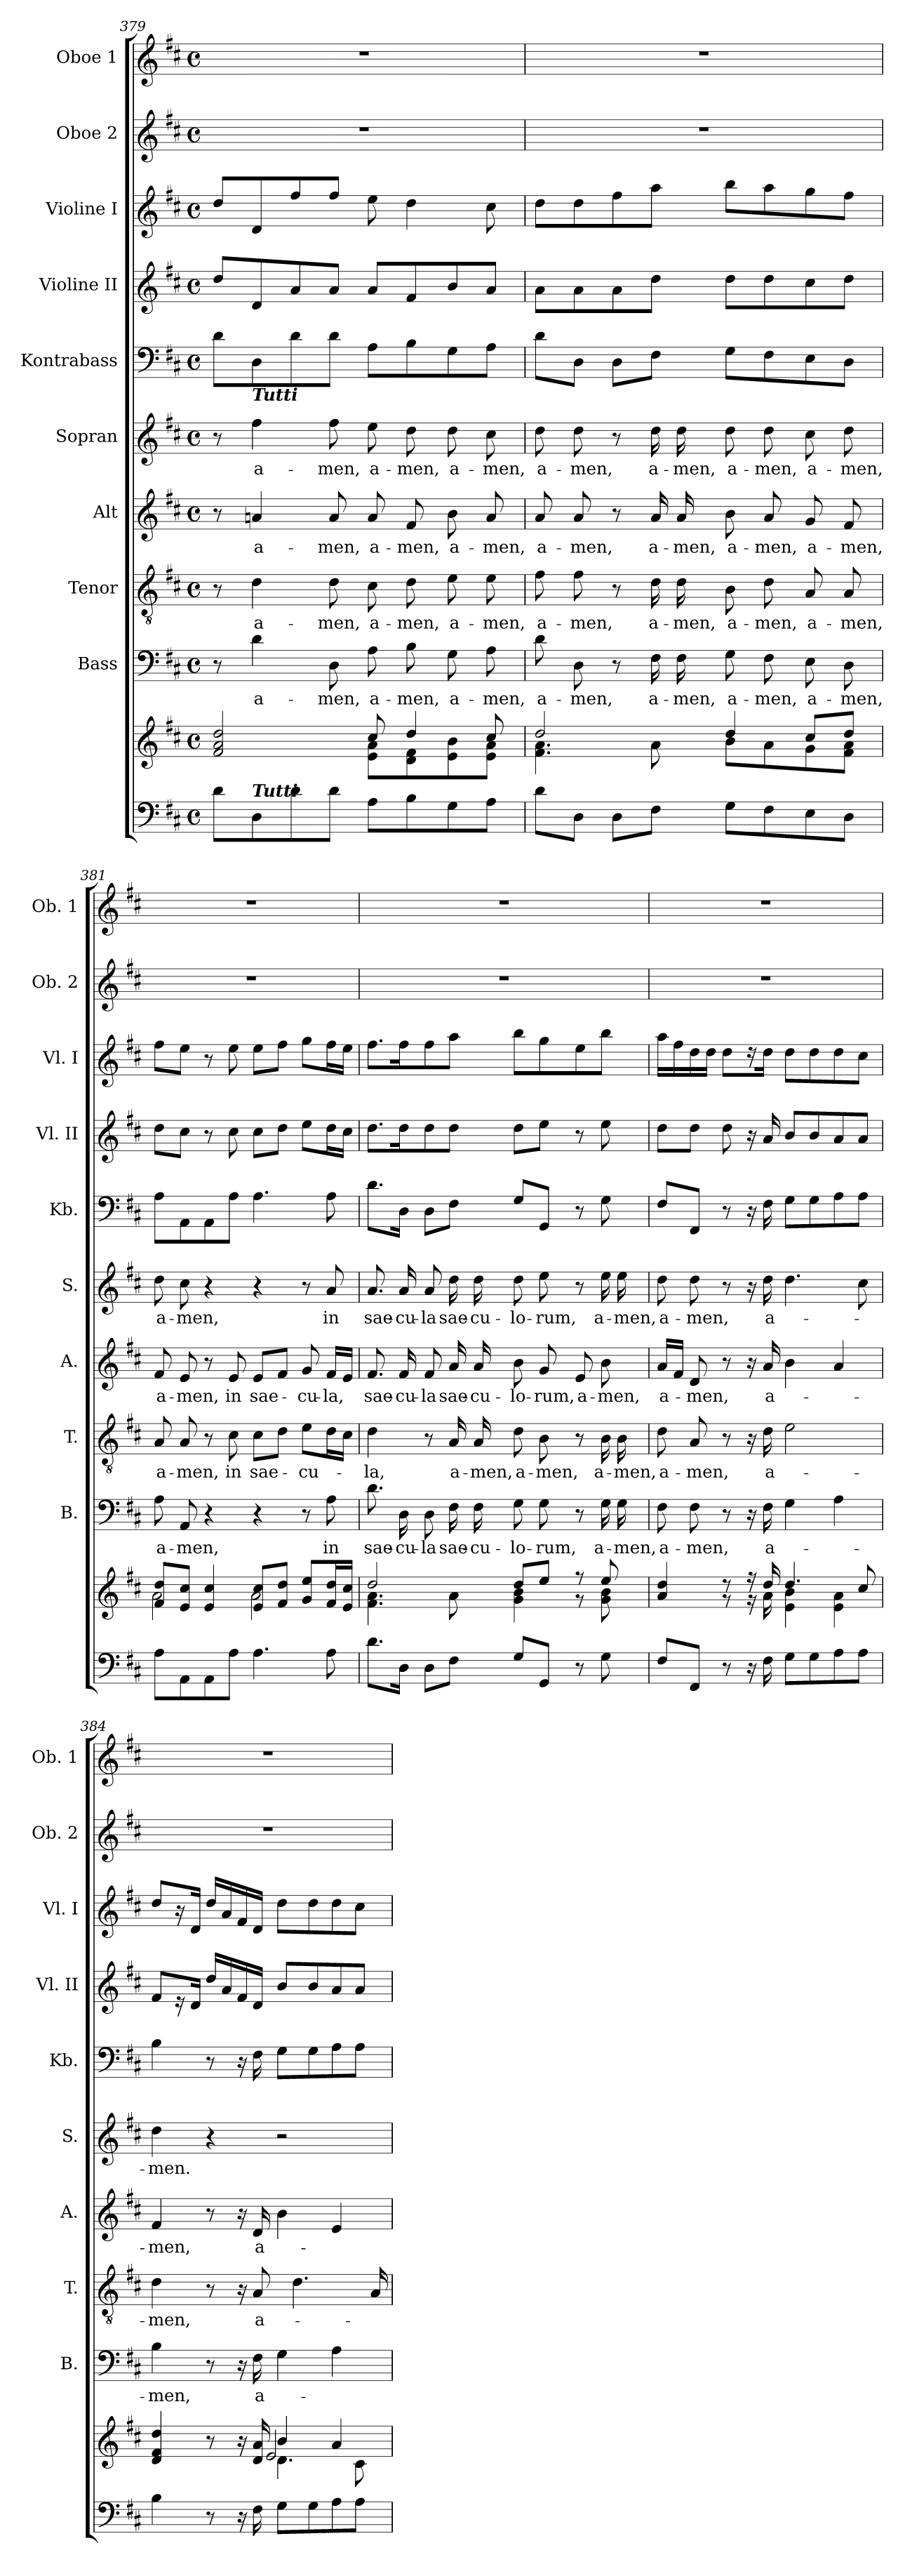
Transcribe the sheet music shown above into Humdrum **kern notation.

**kern	**kern	**kern	**text	**kern	**text	**kern	**text	**kern	**text	**kern	**kern	**kern	**kern	**kern
*part10	*part10	*part9	*part9	*part8	*part8	*part7	*part7	*part6	*part6	*part5	*part4	*part3	*part2	*part1
*staff11	*staff10	*staff9	*staff9	*staff8	*staff8	*staff7	*staff7	*staff6	*staff6	*staff5	*staff4	*staff3	*staff2	*staff1
*	*	*I"Bass	*	*I"Tenor	*	*I"Alt	*	*I"Sopran	*	*I"Kontrabass	*I"Violine II	*I"Violine I	*I"Oboe 2	*I"Oboe 1
*	*	*I'B.	*	*I'T.	*	*I'A.	*	*I'S.	*	*I'Kb.	*I'Vl. II	*I'Vl. I	*I'Ob. 2	*I'Ob. 1
*clefF4	*clefG2	*clefF4	*	*clefGv2	*	*clefG2	*	*clefG2	*	*clefF4	*clefG2	*clefG2	*clefG2	*clefG2
*	*	*	*	*	*	*	*	*	*	*ITrd7c12	*	*	*	*
*k[f#c#]	*k[f#c#]	*k[f#c#]	*	*k[f#c#]	*	*k[f#c#]	*	*k[f#c#]	*	*k[f#c#]	*k[f#c#]	*k[f#c#]	*k[f#c#]	*k[f#c#]
*D:	*D:	*D:	*	*D:	*	*D:	*	*D:	*	*D:	*D:	*D:	*D:	*D:
*M4/4	*M4/4	*M4/4	*	*M4/4	*	*M4/4	*	*M4/4	*	*M4/4	*M4/4	*M4/4	*M4/4	*M4/4
*met(c)	*met(c)	*met(c)	*	*met(c)	*	*met(c)	*	*met(c)	*	*met(c)	*met(c)	*met(c)	*met(c)	*met(c)
=379	=379	=379	=379	=379	=379	=379	=379	=379	=379	=379	=379	=379	=379	=379
*	*^	*	*	*	*	*	*	*	*	*	*	*	*	*
8d\L	2f#/ 2a/ 2dd/	2ryy	8r	.	8r	.	8r	.	8r	.	8D\L	8dd/L	8dd/L	1r	1r
!	!	!	!	!	!	!	!	!	!	!	!LO:TX:b:Bi:t=Tutti	!	!	!	!
!LO:TX:a:Bi:t=Tutti	!	!	!	!	!	!	!	!	!	!	!	!	!	!	!
!	!	!	!	!LO:LY:b	!	!LO:LY:b	!	!LO:LY:b	!	!LO:LY:b	!	!	!	!	!
8D\	.	.	4d\	a-	4d\	a-	4an/	a-	4ff#\	a-	8DD\	8d/	8d/	.	.
8d\	.	.	.	.	.	.	.	.	.	.	8D\	8a/	8ff#/	.	.
!	!	!	!	!LO:LY:b	!	!LO:LY:b	!	!LO:LY:b	!	!LO:LY:b	!	!	!	!	!
8d\J	.	.	8D\	-men,	8d\	-men,	8a/	-men,	8ff#\	-men,	8D\J	8a/J	8ff#/J	.	.
!	!	!	!	!LO:LY:b	!	!LO:LY:b	!	!LO:LY:b	!	!LO:LY:b	!	!	!	!	!
8A\L	8cc#/	8e\ 8a\L	8A\	a-	8c#\	a-	8a/	a-	8ee\	a-	8AA\L	8a/L	8ee\	.	.
!	!	!	!	!LO:LY:b	!	!LO:LY:b	!	!LO:LY:b	!	!LO:LY:b	!	!	!	!	!
8B\	4dd/	8d\ 8f#\	8B\	-men,	8d\	-men,	8f#/	-men,	8dd\	-men,	8BB\	8f#/	4dd\	.	.
!	!	!	!	!LO:LY:b	!	!LO:LY:b	!	!LO:LY:b	!	!LO:LY:b	!	!	!	!	!
8G\	.	8e\ 8b\	8G\	a-	8e\	a-	8b\	a-	8dd\	a-	8GG\	8b/	.	.	.
!	!	!	!	!LO:LY:b	!	!LO:LY:b	!	!LO:LY:b	!	!LO:LY:b	!	!	!	!	!
8A\J	8cc#/	8e\ 8a\J	8A\	-men,	8e\	-men,	8a/	-men,	8cc#\	-men,	8AA\J	8a/J	8cc#\	.	.
!!LO:PB:g=z
=380	=380	=380	=380	=380	=380	=380	=380	=380	=380	=380	=380	=380	=380	=380	=380
!	!	!	!	!LO:LY:b	!	!LO:LY:b	!	!LO:LY:b	!	!LO:LY:b	!	!	!	!	!
8d\L	2dd/	4.f#\ 4.a\	8d\	a-	8f#\	a-	8a/	a-	8dd\	a-	8D\L	8a\L	8dd\L	1r	1r
!	!	!	!	!LO:LY:b	!	!LO:LY:b	!	!LO:LY:b	!	!LO:LY:b	!	!	!	!	!
8D\J	.	.	8D\	-men,	8f#\	-men,	8a/	-men,	8dd\	-men,	8DD\J	8a\	8dd\	.	.
8D\L	.	.	8r	.	8r	.	8r	.	8r	.	8DD\L	8a\	8ff#\	.	.
!	!	!	!	!LO:LY:b	!	!LO:LY:b	!	!LO:LY:b	!	!LO:LY:b	!	!	!	!	!
8F#\J	.	8a\	16F#\	a-	16d\	a-	16a/	a-	16dd\	a-	8FF#\J	8dd\J	8aa\J	.	.
!	!	!	!	!LO:LY:b	!	!LO:LY:b	!	!LO:LY:b	!	!LO:LY:b	!	!	!	!	!
.	.	.	16F#\	-men,	16d\	-men,	16a/	-men,	16dd\	-men,	.	.	.	.	.
!	!	!	!	!LO:LY:b	!	!LO:LY:b	!	!LO:LY:b	!	!LO:LY:b	!	!	!	!	!
8G\L	4dd/	8b\L	8G\	a-	8B\	a-	8b\	a-	8dd\	a-	8GG\L	8dd\L	8bb\L	.	.
!	!	!	!	!LO:LY:b	!	!LO:LY:b	!	!LO:LY:b	!	!LO:LY:b	!	!	!	!	!
8F#\	.	8a\	8F#\	-men,	8d\	-men,	8a/	-men,	8dd\	-men,	8FF#\	8dd\	8aa\	.	.
!	!	!	!	!LO:LY:b	!	!LO:LY:b	!	!LO:LY:b	!	!LO:LY:b	!	!	!	!	!
8E\	8cc#/L	8g\	8E\	a-	8A/	a-	8g/	a-	8cc#\	a-	8EE\	8cc#\	8gg\	.	.
!	!	!	!	!LO:LY:b	!	!LO:LY:b	!	!LO:LY:b	!	!LO:LY:b	!	!	!	!	!
8D\J	8dd/J	8f#\ 8a\J	8D\	-men,	8A/	-men,	8f#/	-men,	8dd\	-men,	8DD\J	8dd\J	8ff#\J	.	.
=381	=381	=381	=381	=381	=381	=381	=381	=381	=381	=381	=381	=381	=381	=381	=381
!	!	!	!	!LO:LY:b	!	!LO:LY:b	!	!LO:LY:b	!	!LO:LY:b	!	!	!	!	!
8A\L	8f#/ 8dd/L	2a\	8A\	a-	8A/	a-	8f#/	a-	8dd\	a-	8AA\L	8dd\L	8ff#\L	1r	1r
!	!	!	!	!LO:LY:b	!	!LO:LY:b	!	!LO:LY:b	!	!LO:LY:b	!	!	!	!	!
8AA\	8e/ 8cc#/J	.	8AA/	-men,	8A/	-men,	8e/	-men,	8cc#\	-men,	8AAA\	8cc#\J	8ee\J	.	.
8AA\	4e/ 4cc#/	.	4r	.	8r	.	8r	.	4r	.	8AAA\	8r	8r	.	.
!	!	!	!	!	!	!LO:LY:b	!	!LO:LY:b	!	!	!	!	!	!	!
8A\J	.	.	.	.	8c#\	in	8e/	in	.	.	8AA\J	8cc#\	8ee\	.	.
!	!	!	!	!	!	!LO:LY:b	!	!LO:LY:b	!	!	!	!	!	!	!
4.A\	8e/ 8cc#/L	2a\	4r	.	8c#\L	sae-	8e/L	sae-	4r	.	4.AA\	8cc#\L	8ee\L	.	.
.	8f#/ 8dd/J	.	.	.	8d\J	.	8f#/J	.	.	.	.	8dd\J	8ff#\J	.	.
!	!	!	!	!	!	!LO:LY:b	!	!LO:LY:b	!	!	!	!	!	!	!
.	8g/ 8ee/L	.	8r	.	8e\L	-cu-	8g/	-cu-	8r	.	.	8ee\L	8gg\L	.	.
!	!	!	!	!LO:LY:b	!	!	!	!LO:LY:b	!	!LO:LY:b	!	!	!	!	!
8A\	16f#/ 16dd/L	.	8A\	in	16d\L	.	16f#/LL	-la,	8a/	in	8AA\	16dd\L	16ff#\L	.	.
.	16e/ 16cc#/JJ	.	.	.	16c#\JJ	.	16e/JJ	.	.	.	.	16cc#\JJ	16ee\JJ	.	.
=382	=382	=382	=382	=382	=382	=382	=382	=382	=382	=382	=382	=382	=382	=382	=382
!	!	!	!	!LO:LY:b	!	!LO:LY:b	!	!LO:LY:b	!	!LO:LY:b	!	!	!	!	!
8.d\L	2dd/	4.f#\ 4.a\	8.d\	sae-	4d\	-la,	8.f#/	sae-	8.a/	sae-	8.D\L	8.dd\L	8.ff#\L	1r	1r
!	!	!	!	!LO:LY:b	!	!	!	!LO:LY:b	!	!LO:LY:b	!	!	!	!	!
16D\Jk	.	.	16D\	-cu-	.	.	16f#/	-cu-	16a/	-cu-	16DD\Jk	16dd\k	16ff#\k	.	.
!	!	!	!	!LO:LY:b	!	!	!	!LO:LY:b	!	!LO:LY:b	!	!	!	!	!
8D\L	.	.	8D\	-la	8r	.	8f#/	-la	8a/	-la	8DD\L	8dd\	8ff#\	.	.
!	!	!	!	!LO:LY:b	!	!LO:LY:b	!	!LO:LY:b	!	!LO:LY:b	!	!	!	!	!
8F#\J	.	8a\	16F#\	sae-	16A/	a-	16a/	sae-	16dd\	sae-	8FF#\J	8dd\J	8aa\J	.	.
!	!	!	!	!LO:LY:b	!	!LO:LY:b	!	!LO:LY:b	!	!LO:LY:b	!	!	!	!	!
.	.	.	16F#\	-cu-	16A/	-men,	16a/	-cu-	16dd\	-cu-	.	.	.	.	.
!	!	!	!	!LO:LY:b	!	!LO:LY:b	!	!LO:LY:b	!	!LO:LY:b	!	!	!	!	!
8G/L	8dd/L	4g\ 4b\	8G\	-lo-	8d\	a-	8b\	-lo-	8dd\	-lo-	8GG/L	8dd\L	8bb\L	.	.
!	!	!	!	!LO:LY:b	!	!LO:LY:b	!	!LO:LY:b	!	!LO:LY:b	!	!	!	!	!
8GG/J	8ee/J	.	8G\	-rum,	8B\	-men,	8g/	-rum,	8ee\	-rum,	8GGG/J	8ee\J	8gg\	.	.
!	!	!	!	!	!	!	!	!LO:LY:b	!	!	!	!	!	!	!
8r	8r	8r	8r	.	8r	.	8e/	a-	8r	.	8r	8r	8ee\	.	.
!	!	!	!	!LO:LY:b	!	!LO:LY:b	!	!LO:LY:b	!	!LO:LY:b	!	!	!	!	!
8G\	8ee/	8g\ 8b\	16G\	a-	16B\	a-	8b\	-men,	16ee\	a-	8GG\	8ee\	8bb\J	.	.
!	!	!	!	!LO:LY:b	!	!LO:LY:b	!	!	!	!LO:LY:b	!	!	!	!	!
.	.	.	16G\	-men,	16B\	-men,	.	.	16ee\	-men,	.	.	.	.	.
!!LO:PB:g=z
=383	=383	=383	=383	=383	=383	=383	=383	=383	=383	=383	=383	=383	=383	=383	=383
!	!	!	!	!LO:LY:b	!	!LO:LY:b	!	!LO:LY:b	!	!LO:LY:b	!	!	!	!	!
8F#/L	4a/ 4dd/	4ryy	8F#\	a-	8d\	a-	16a/LL	a-	8dd\	a-	8FF#/L	8dd\L	16aa\LL	1r	1r
.	.	.	.	.	.	.	16f#/JJ	.	.	.	.	.	16ff#\	.	.
!	!	!	!	!LO:LY:b	!	!LO:LY:b	!	!LO:LY:b	!	!LO:LY:b	!	!	!	!	!
8FF#/J	.	.	8F#\	-men,	8A/	-men,	8d/	-men,	8dd\	-men,	8FFF#/J	8dd\J	16dd\	.	.
.	.	.	.	.	.	.	.	.	.	.	.	.	16dd\JJ	.	.
8r	8r	8r	8r	.	8r	.	8r	.	8r	.	8r	8dd\	8dd\L	.	.
16r	16r	16r	16r	.	16r	.	16r	.	16r	.	16r	16r	16r	.	.
!	!	!	!	!LO:LY:b	!	!LO:LY:b	!	!LO:LY:b	!	!LO:LY:b	!	!	!	!	!
16F#\	16dd/	16a\	16F#\	a-	16d\	a-	16a/	a-	16dd\	a-	16FF#\	16a/	16dd\Jk	.	.
8G\L	4.dd/	4e\ 4b\	4G\	.	2e\	.	4b\	.	4.dd\	.	8GG\L	8b/L	8dd\L	.	.
8G\	.	.	.	.	.	.	.	.	.	.	8GG\	8b/	8dd\	.	.
8A\	.	4e\ 4a\	4A\	.	.	.	4a/	.	.	.	8AA\	8a/	8dd\	.	.
8A\J	8cc#/	.	.	.	.	.	.	.	8cc#\	.	8AA\J	8a/J	8cc#\J	.	.
=384	=384	=384	=384	=384	=384	=384	=384	=384	=384	=384	=384	=384	=384	=384	=384
*	*	*^	*	*	*	*	*	*	*	*	*	*	*	*	*
!	!	!	!	!	!LO:LY:b	!	!LO:LY:b	!	!LO:LY:b	!	!LO:LY:b	!	!	!	!	!
4B\	4d/ 4f#/ 4dd/	2ryy	2ryy	4B\	-men,	4d\	-men,	4f#/	-men,	4dd\	-men.	4BB\	8f#/L	8dd/L	1r	1r
.	.	.	.	.	.	.	.	.	.	.	.	.	16r	16r	.	.
.	.	.	.	.	.	.	.	.	.	.	.	.	16d/Jk	16d/Jk	.	.
8r	8r	.	.	8r	.	8r	.	8r	.	4r	.	8r	16dd/LL	16dd/LL	.	.
.	.	.	.	.	.	.	.	.	.	.	.	.	16a/	16a/	.	.
16r	16r	.	.	16r	.	16r	.	16r	.	.	.	16r	16f#/	16f#/	.	.
!	!	!	!	!	!LO:LY:b	!	!LO:LY:b	!	!LO:LY:b	!	!	!	!	!	!	!
16F#\	16d/ 16a/	.	.	16F#\	a-	8A/	a-	16d/	a-	.	.	16FF#\	16d/JJ	16d/JJ	.	.
8G\L	4b/	4.d\	2e/	4G\	.	.	.	4b\	.	2r	.	8GG\L	8b/L	8dd\L	.	.
.	.	.	.	.	.	4.d\	.	.	.	.	.	.	.	.	.	.
8G\	.	.	.	.	.	.	.	.	.	.	.	8GG\	8b/	8dd\	.	.
8A\	4a/	.	.	4A\	.	.	.	4e/	.	.	.	8AA\	8a/	8dd\	.	.
8A\J	.	8c#\	.	.	.	.	.	.	.	.	.	8AA\J	8a/J	8cc#\J	.	.
.	.	.	.	.	.	16A/	.	.	.	.	.	.	.	.	.	.
*	*v	*v	*v	*	*	*	*	*	*	*	*	*	*	*	*	*
=	=	=	=	=	=	=	=	=	=	=	=	=	=	=
*-	*-	*-	*-	*-	*-	*-	*-	*-	*-	*-	*-	*-	*-	*-
